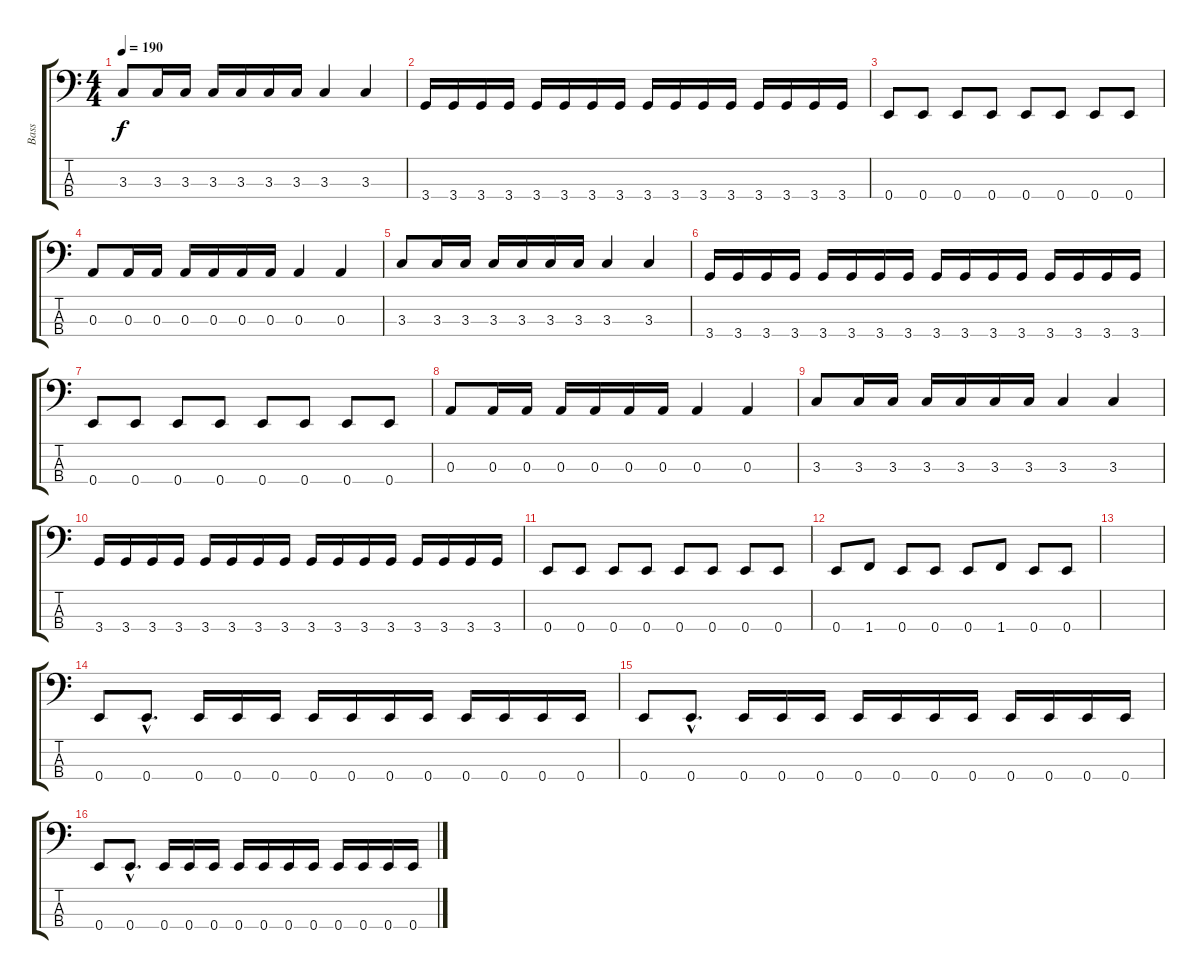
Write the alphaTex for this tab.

\track ("Bass" "Bass") {instrument electricbasspick}
\staff {score tabs}
\tuning (G2 D2 A1 E1) {hide}
\ts (4 4)
\tempo 190
\clef f4
\ks c
3.3.8{dy f} 3.3.16 3.3.16 3.3.16 3.3.16 3.3.16 3.3.16 3.3.4 3.3.4 |
3.4.16 3.4.16 3.4.16 3.4.16 3.4.16 3.4.16 3.4.16 3.4.16 3.4.16 3.4.16 3.4.16 3.4.16 3.4.16 3.4.16 3.4.16 3.4.16 |
0.4.8 0.4.8 0.4.8 0.4.8 0.4.8 0.4.8 0.4.8 0.4.8 |
0.3.8 0.3.16 0.3.16 0.3.16 0.3.16 0.3.16 0.3.16 0.3.4 0.3.4 |
3.3.8 3.3.16 3.3.16 3.3.16 3.3.16 3.3.16 3.3.16 3.3.4 3.3.4 |
3.4.16 3.4.16 3.4.16 3.4.16 3.4.16 3.4.16 3.4.16 3.4.16 3.4.16 3.4.16 3.4.16 3.4.16 3.4.16 3.4.16 3.4.16 3.4.16 |
0.4.8 0.4.8 0.4.8 0.4.8 0.4.8 0.4.8 0.4.8 0.4.8 |
0.3.8 0.3.16 0.3.16 0.3.16 0.3.16 0.3.16 0.3.16 0.3.4 0.3.4 |
3.3.8 3.3.16 3.3.16 3.3.16 3.3.16 3.3.16 3.3.16 3.3.4 3.3.4 |
3.4.16 3.4.16 3.4.16 3.4.16 3.4.16 3.4.16 3.4.16 3.4.16 3.4.16 3.4.16 3.4.16 3.4.16 3.4.16 3.4.16 3.4.16 3.4.16 |
0.4.8 0.4.8 0.4.8 0.4.8 0.4.8 0.4.8 0.4.8 0.4.8 |
0.4.8 1.4.8 0.4.8 0.4.8 0.4.8 1.4.8 0.4.8 0.4.8 |
|
0.4.8 0.4{hac}.8{d} 0.4.16 0.4.16 0.4.16 0.4.16 0.4.16 0.4.16 0.4.16 0.4.16 0.4.16 0.4.16 0.4.16 |
0.4.8 0.4{hac}.8{d} 0.4.16 0.4.16 0.4.16 0.4.16 0.4.16 0.4.16 0.4.16 0.4.16 0.4.16 0.4.16 0.4.16 |
0.4.8 0.4{hac}.8{d} 0.4.16 0.4.16 0.4.16 0.4.16 0.4.16 0.4.16 0.4.16 0.4.16 0.4.16 0.4.16 0.4.16
